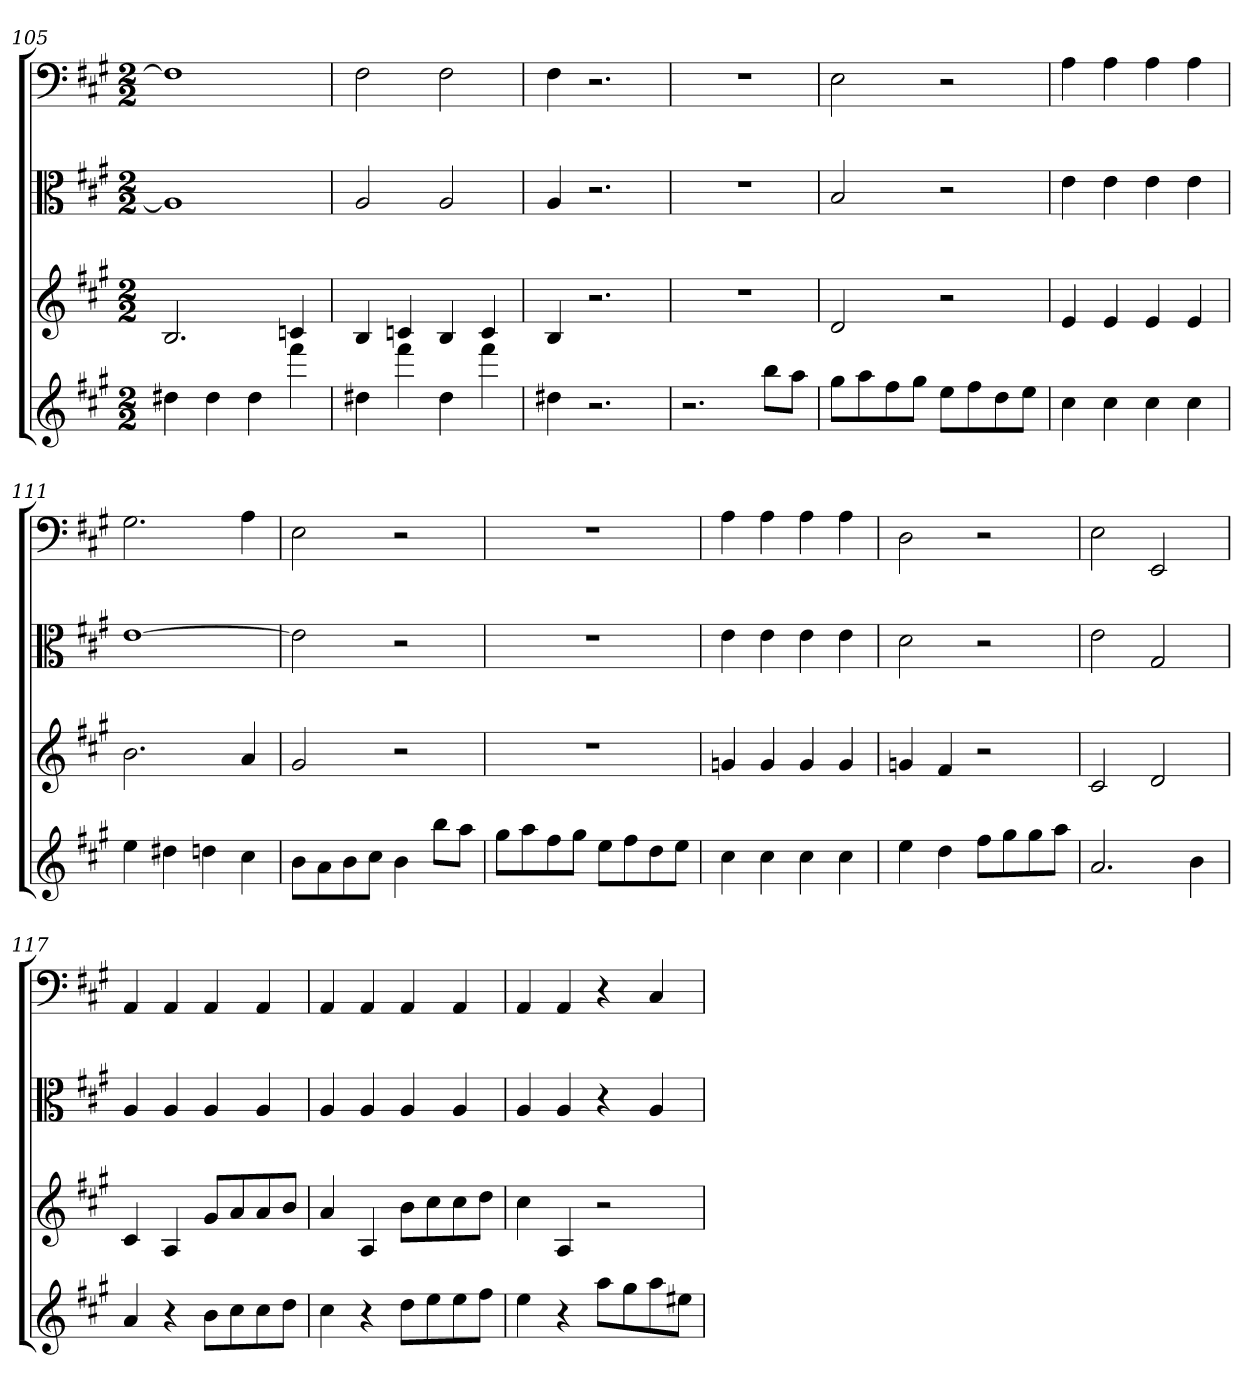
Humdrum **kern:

**kern	**kern	**kern	**kern
*part4	*part3	*part2	*part1
*staff4	*staff3	*staff2	*staff1
*	*	*clefC3	*clefF4
*k[f#c#g#]	*k[f#c#g#]	*k[f#c#g#]	*k[f#c#g#]
*A:	*A:	*A:	*A:
*M2/2	*M2/2	*M2/2	*M2/2
=105	=105	=105	=105
4dd#X	2.B	1A]	1F#]
4dd#	.	.	.
4dd#	.	.	.
4fff#	4cn	.	.
=106	=106	=106	=106
4dd#X	4B	2A	2F#
4fff#	4cn	.	.
4dd#	4B	2A	2F#
4fff#	4c	.	.
=107	=107	=107	=107
4dd#X	4B	4A	4F#
2.r	2.r	2.r	2.r
=108	=108	=108	=108
2.r	1r	1r	1r
8bbL	.	.	.
8aaJ	.	.	.
=109	=109	=109	=109
8gg#L	2d	2B	2E
8aa	.	.	.
8ff#	.	.	.
8gg#J	.	.	.
8eeL	2r	2r	2r
8ff#	.	.	.
8dd	.	.	.
8eeJ	.	.	.
=110	=110	=110	=110
4cc#	4e	4e	4A
4cc#	4e	4e	4A
4cc#	4e	4e	4A
4cc#	4e	4e	4A
=111	=111	=111	=111
4ee	2.b	[1e	2.G#
4dd#X	.	.	.
4ddn	.	.	.
4cc#	4a	.	4A
=112	=112	=112	=112
8bL	2g#	2e]	2E
8a	.	.	.
8b	.	.	.
8cc#J	.	.	.
4b	2r	2r	2r
8bbL	.	.	.
8aaJ	.	.	.
=113	=113	=113	=113
8gg#L	1r	1r	1r
8aa	.	.	.
8ff#	.	.	.
8gg#J	.	.	.
8eeL	.	.	.
8ff#	.	.	.
8dd	.	.	.
8eeJ	.	.	.
=114	=114	=114	=114
4cc#	4gn	4e	4A
4cc#	4g	4e	4A
4cc#	4g	4e	4A
4cc#	4g	4e	4A
=115	=115	=115	=115
4ee	4gn	2d	2D
4dd	4f#	.	.
8ff#L	2r	2r	2r
8gg#	.	.	.
8gg#	.	.	.
8aaJ	.	.	.
=116	=116	=116	=116
2.a	2c#	2e	2E
.	2d	2G#	2EE
4b	.	.	.
=117	=117	=117	=117
4a	4c#	4A	4AA
4r	4A	4A	4AA
8bL	8g#L	4A	4AA
8cc#	8a	.	.
8cc#	8a	4A	4AA
8ddJ	8bJ	.	.
=118	=118	=118	=118
4cc#	4a	4A	4AA
4r	4A	4A	4AA
8ddL	8bL	4A	4AA
8ee	8cc#	.	.
8ee	8cc#	4A	4AA
8ff#J	8ddJ	.	.
=119	=119	=119	=119
4ee	4cc#	4A	4AA
4r	4A	4A	4AA
8aaL	2r	4r	4r
8gg#	.	.	.
8aa	.	4A	4C#
8ee#XJ	.	.	.
=	=	=	=
*-	*-	*-	*-
